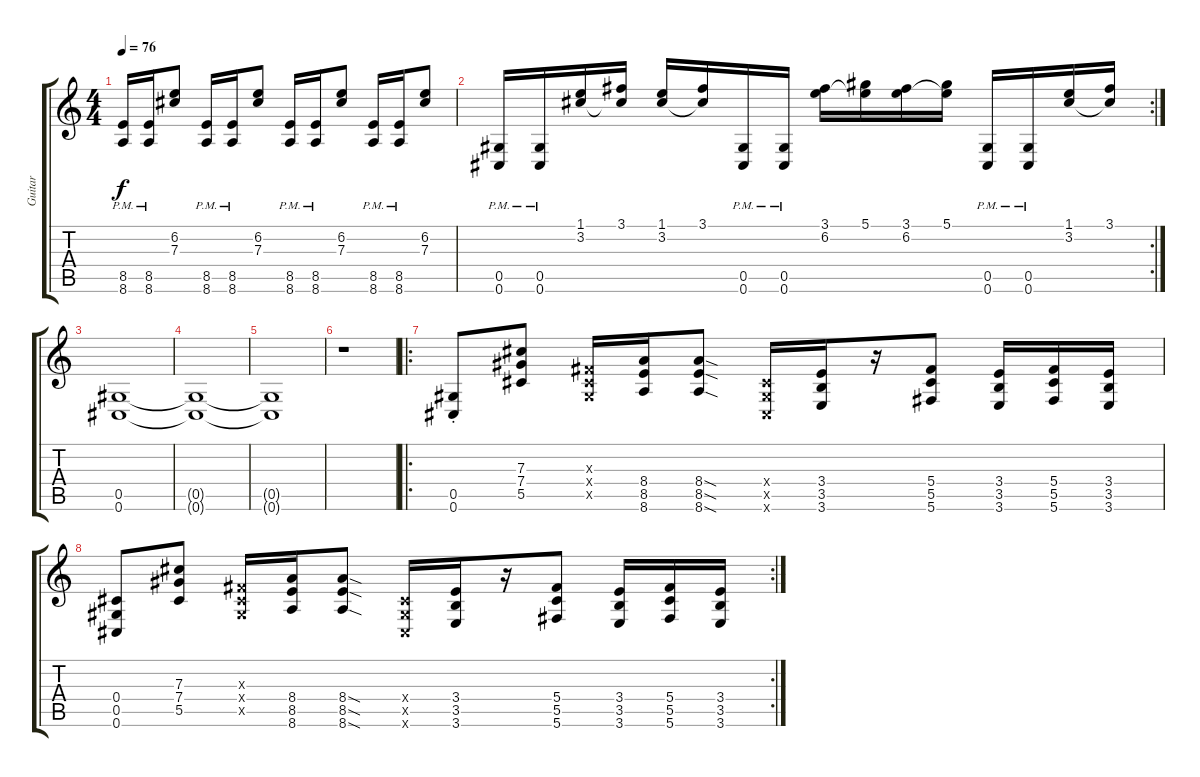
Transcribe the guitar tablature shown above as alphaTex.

\track ("Guitar" "Guitar") {instrument distortionguitar}
\staff {score tabs}
\tuning (Eb4 Bb3 Gb3 Db3 Ab2 Db2) {hide}
\ts (4 4)
\tempo 76
\clef g2
\ks c
(8.5{pm} 8.6{pm}).16{dy f} (8.5{pm} 8.6{pm}).16 (6.2 7.3).8 (8.5{pm} 8.6{pm}).16 (8.5{pm} 8.6{pm}).16 (6.2 7.3).8 (8.5{pm} 8.6{pm}).16 (8.5{pm} 8.6{pm}).16 (6.2 7.3).8 (8.5{pm} 8.6{pm}).16 (8.5{pm} 8.6{pm}).16 (6.2 7.3).8 |
\rc 2
(0.5{pm} 0.6{pm}).16 (0.5{pm} 0.6{pm}).16 (1.1 3.2).16 (3.1 3.2{t}).16 (1.1 3.2).16 (3.1 3.2{t}).16 (0.5{pm} 0.6{pm}).16 (0.5{pm} 0.6{pm}).16 (3.1 6.2).16 (5.1 6.2{t}).16 (3.1 6.2).16 (5.1 6.2{t}).16 (0.5{pm} 0.6{pm}).16 (0.5{pm} 0.6{pm}).16 (1.1 3.2).16 (3.1 3.2{t}).16 |
(0.5 0.6).1{volume 0} |
(0.5{t} 0.6{t}).1 |
(0.5{t} 0.6{t}).1 |
r.1 |
\ro
(0.5{st} 0.6{st}).8{volume 13} (7.3 7.4 5.5).8 (0.3{x} 0.4{x} 0.5{x}).16 (8.4 8.5 8.6).16 (8.4{sod} 8.5{sod} 8.6{sod}).8 (0.4{x} 0.5{x} 0.6{x}).16 (3.4 3.5 3.6).16 r.16 (5.4 5.5 5.6).8 (3.4 3.5 3.6).16 (5.4 5.5 5.6).16 (3.4 3.5 3.6).16 |
\rc 2
(0.4 0.5 0.6).8 (7.3 7.4 5.5).8 (0.3{x} 0.4{x} 0.5{x}).16 (8.4 8.5 8.6).16 (8.4{sod} 8.5{sod} 8.6{sod}).8 (0.4{x} 0.5{x} 0.6{x}).16 (3.4 3.5 3.6).16 r.16 (5.4 5.5 5.6).8 (3.4 3.5 3.6).16 (5.4 5.5 5.6).16 (3.4 3.5 3.6).16
